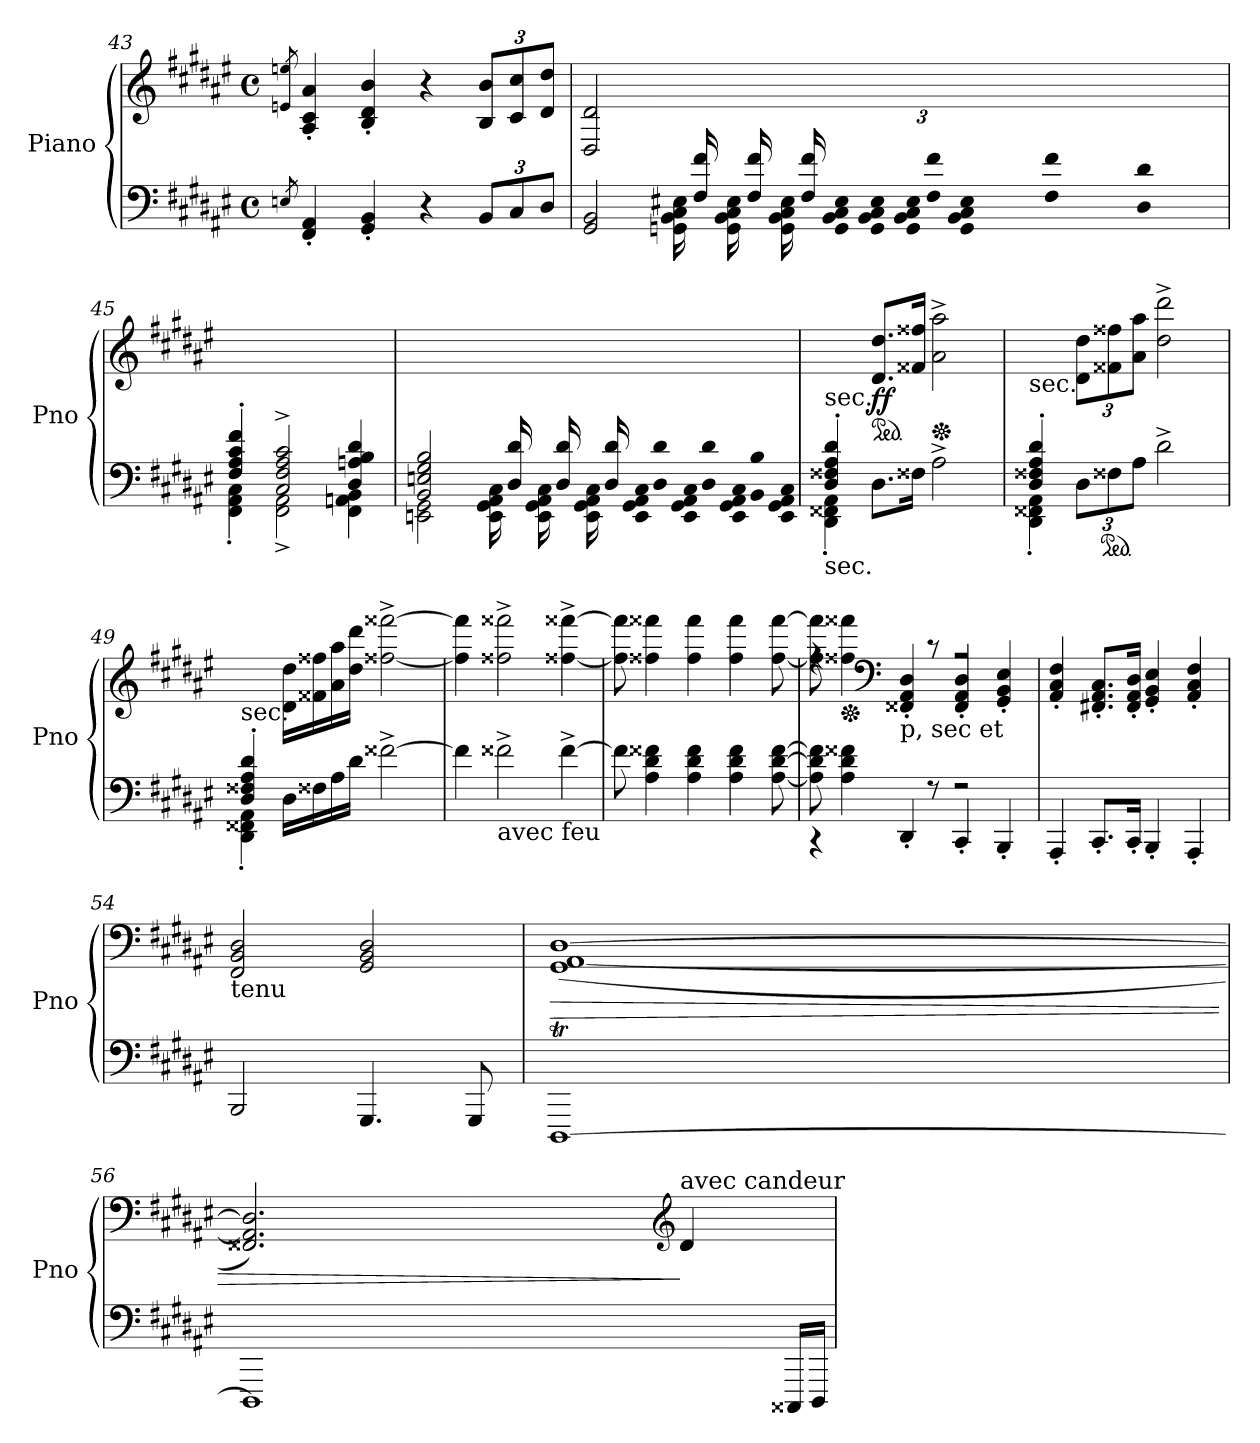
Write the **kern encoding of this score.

**kern	**kern	**dynam
*part1	*part1	*part1
*staff2	*staff1	*staff1/2
*I"Piano	*	*
*I'Pno	*	*
!!LO:LB:g=z
*clefF4	*clefG2	*
*k[f#c#g#d#a#e#]	*k[f#c#g#d#a#e#]	*
*F#:	*F#:	*
*M4/4	*M4/4	*
*met(c)	*met(c)	*
=43	=43	=43
8qEn/	8qen/ 8qeen/	.
4FF#/' 4AA#/'	4A#/' 4c#/' 4a#/'	.
4GG#/' 4BB/'	4B/' 4d#/' 4b/'	.
4r	4r	.
*Xbrackettup	*Xbrackettup	*
12BB/L	12B/ 12b/L	.
12C#/	12c#/ 12cc#/	.
12D#/J	12d#/ 12dd#/J	.
=44	=44	=44
*^	*	*
24%13ryy	2GG#/ 2BB/	2D#/ 2d#/	.
*	*Xtuplet	*	*
.	24GGn\ 24BB\ 24C#\ 24E#X\	24ryy	.
24F#/ 24f#/	24ryy	24ryy	.
24ryy	24GG\ 24BB\ 24C#\ 24E#\	24ryy	.
24F#/ 24f#/	24ryy	24ryy	.
24ryy	24GG\ 24BB\ 24C#\ 24E#\	24ryy	.
24F#/ 24f#/	24ryy	24ryy	.
!	!LO:N:vis=16	!LO:N:vis=16	!
480%17ryy	480%17GG\ 480%17BB\ 480%17C#\ 480%17E#\	480%17ryy	.
!LO:N:vis=16	!LO:N:vis=16	!	!
480%17F#/ 480%17f#/	480%17ryy	480%17ryy	.
!	!LO:N:vis=16	!LO:N:vis=16	!
480%17ryy	480%17GG\ 480%17BB\ 480%17C#\ 480%17E#\	480%17ryy	.
!LO:N:vis=16	!LO:N:vis=16	!	!
480%17F#/ 480%17f#/	480%17ryy	480%17ryy	.
!	!LO:N:vis=16	!LO:N:vis=16	!
480%17ryy	480%17GG\ 480%17BB\ 480%17C#\ 480%17E#\	480%17ryy	.
!LO:N:vis=16	!LO:N:vis=16	!	!
480%17D#/ 480%17d#/	480%17ryy	480%17ryy	.
!	!LO:N:vis=16	!LO:N:vis=16	!
480%17ryy	480%17GG\ 480%17BB\ 480%17C#\ 480%17E#\	480%17ryy	.
=45	=45	=45	=45
4F#/' 4A#/' 4c#/' 4f#/'	4FF#\' 4AA#\' 4C#\'	1ryy	.
2C#/^ 2F#/^ 2A#/^ 2c#/^	2FF#\^ 2AA#\^	.	.
4D#/ 4An/ 4B/ 4d#/	4FF#\ 4AAn\ 4BB\	.	.
=46	=46	=46	=46
2BB/ 2En/ 2G#/ 2B/	2EEn\ 2GG#\	2ryy	.
24ryy	24EE\ 24GG#\ 24AA#\ 24C#\	24ryy	.
24D#/ 24d#/	24ryy	24ryy	.
24ryy	24EE\ 24GG#\ 24AA#\ 24C#\	24ryy	.
24D#/ 24d#/	24ryy	24ryy	.
24ryy	24EE\ 24GG#\ 24AA#\ 24C#\	24ryy	.
24D#/ 24d#/	24ryy	24ryy	.
!	!LO:N:vis=16	!LO:N:vis=16	!
480%17ryy	480%17EE\ 480%17GG#\ 480%17AA#\ 480%17C#\	480%17ryy	.
!LO:N:vis=16	!LO:N:vis=16	!	!
480%17D#/ 480%17d#/	480%17ryy	480%17ryy	.
!	!LO:N:vis=16	!LO:N:vis=16	!
480%17ryy	480%17EE\ 480%17GG#\ 480%17AA#\ 480%17C#\	480%17ryy	.
!LO:N:vis=16	!LO:N:vis=16	!	!
480%17D#/ 480%17d#/	480%17ryy	480%17ryy	.
!	!LO:N:vis=16	!LO:N:vis=16	!
480%17ryy	480%17EE\ 480%17GG#\ 480%17AA#\ 480%17C#\	480%17ryy	.
!LO:N:vis=16	!LO:N:vis=16	!	!
480%17BB/ 480%17B/	480%17ryy	480%17ryy	.
!	!LO:N:vis=16	!LO:N:vis=16	!
480%17ryy	480%17EE\ 480%17GG#\ 480%17AA#\ 480%17C#\	480%17ryy	.
!!LO:PB:g=z
=47	=47	=47	=47
!LO:TX:b:t=sec.	!	!	!
!LO:TX:a:t=sec.	!	!	!
4D#/' 4F##X/' 4A#/' 4d#/'	4DD#\' 4FF##X\' 4AA#\'	4ryy	.
*	*	*ped	*
!	!	!	!LO:DY:b
2.ryy	8.D#\L	8.d#/ 8.dd#/L	ff
.	16F##X\Jk	16f##X/ 16ff##X/Jk	.
*	*	*Xped	*
.	2A#^\	2a#\^ 2aa#\^	.
=48	=48	=48	=48
!	!	!LO:TX:b:t=sec.	!
4D#/' 4F##X/' 4A#/' 4d#/'	4DD#\' 4FF##X\' 4AA#\'	4ryy	.
*	*tuplet	*	*
2.ryy	12D#\L	12d#\ 12dd#\L	.
*ped	*	*	*
.	12F##X\	12f##X\ 12ff##X\	.
.	12A#\J	12a#\ 12aa#\J	.
.	2d#^\	2dd#\^ 2ddd#\^	.
=49	=49	=49	=49
!	!	!LO:TX:b:t=sec.	!
4D#/' 4F##X/' 4A#/' 4d#/'	4DD#\' 4FF##X\' 4AA#\'	4ryy	.
2.ryy	16D#\LL	16d#\ 16dd#\LL	.
.	16F##X\	16f##X\ 16ff##X\	.
.	16A#\	16a#\ 16aa#\	.
.	16d#\JJ	16dd#\ 16ddd#\JJ	.
.	[2f##X^\	[2ff##X\^ [2fff##X\^	.
*v	*v	*	*
=50	=50	=50
4f##\]	4ff##\] 4fff##\]	.
!LO:TX:b:t=avec feu	!	!
2f##X^\	2ff##X\^ 2fff##X\^	.
[4f##^\	[4ff##X\^ [4fff##X\^	.
=51	=51	=51
8f##\]	8ff##\] 8fff##\]	.
4A#\ 4d#\ 4f##X\	4ff##X\ 4fff##X\	.
4A#\ 4d#\ 4f##\	4ff##\ 4fff##\	.
4A#\ 4d#\ 4f##\	4ff##\ 4fff##\	.
[8A#\ [8d#\ [8f##\	[8ff##\ [8fff##\	.
=52	=52	=52
*^	*^	*
8A#\] 8d#\] 8f##\]	4rCC	8ff##\] 8fff##\]	4rff	.
*	*	*Xped	*	*
4A#\ 4d#\ 4f##X\	.	4ff##X\ 4fff##X\	.	.
*	*	*clefF4	*	*
!	!	!	!LO:TX:b:t=p, sec et	!
.	4DD#'/	.	4FF##X/' 4AA#/' 4D#/'	.
8rF	.	8rc	.	.
2rF	4CC#'/	2rA	4FF##/' 4AA#/' 4D#/'	.
.	4BBB'/	.	4GG#/' 4BB/' 4E#/'	.
!!LO:LB:g=z
=53	=53	=53	=53	=53
!LO:TX:a:t=en se perdant	!	!	!	!
*v	*v	*	*	*
*	*v	*v	*
4AAA#'/	4AA#/' 4C#/' 4F#/'	.
8.CC#'/L	8.FF#X/' 8.AA#/' 8.C#/'L	.
16CC#'/Jk	16FF#/' 16AA#/' 16D#/'Jk	.
4BBB'/	4GG#/' 4BB/' 4E#/'	.
4AAA#'/	4AA#/' 4C#/' 4F#/'	.
=54	=54	=54
!	!LO:TX:b:t=tenu	!
2BBB/	2FF#/ 2BB/ 2D#/	.
4.GGG#/	2GG#/ 2BB/ 2D#/	.
8GGG#/	.	.
=55	=55	=55
*^	*	*
*	*Xtuplet	*	*
!	!	!	!LO:HP:b
[1DDD#T	24EEE#yy	(1GG# [1AA# [1D#	>
.	24DDD#yy	.	.
.	24EEE#yy	.	.
.	24DDD#yy	.	.
.	24EEE#yy	.	.
.	24DDD#yy	.	.
.	24EEE#yy	.	.
.	24DDD#yy	.	.
.	24EEE#yy	.	.
.	24DDD#yy	.	.
.	24EEE#yy	.	.
.	24DDD#yy	.	.
.	24EEE#yy	.	.
.	24DDD#yy	.	.
.	24EEE#yy	.	.
.	24DDD#yy	.	.
.	24EEE#yy	.	.
.	24DDD#yy	.	.
.	24EEE#yy	.	.
.	24DDD#yy	.	.
.	24EEE#yy	.	.
.	24DDD#yy	.	.
.	24EEE#yy	.	.
.	24DDD#yy	.	.
=56	=56	=56	=56
1DDD#]	24EEE#yy	2.FF##X/ 2.AA#/] 2.D#/])	.
.	24DDD#yy	.	.
.	24EEE#yy	.	.
.	24DDD#yy	.	.
.	24EEE#yy	.	.
.	24DDD#yy	.	.
.	24EEE#yy	.	.
.	24DDD#yy	.	.
.	24EEE#yy	.	.
.	24DDD#yy	.	.
.	24EEE#yy	.	.
.	24DDD#yy	.	.
.	24EEE#yy	.	.
.	24DDD#yy	.	.
.	24EEE#yy	.	.
.	24DDD#yy	.	.
.	24EEE#yy	.	.
.	24DDD#yy	.	.
*	*	*clefG2	*
!	!	!LO:TX:a:t=avec candeur	!
.	24EEE#yy	4d#/	]
.	24DDD#yy	.	.
.	24EEE#yy	.	.
.	24DDD#yy	.	.
.	24CCC##X/LL	.	.
.	24DDD#/JJ	.	.
*v	*v	*	*
=	=	=
*-	*-	*-
